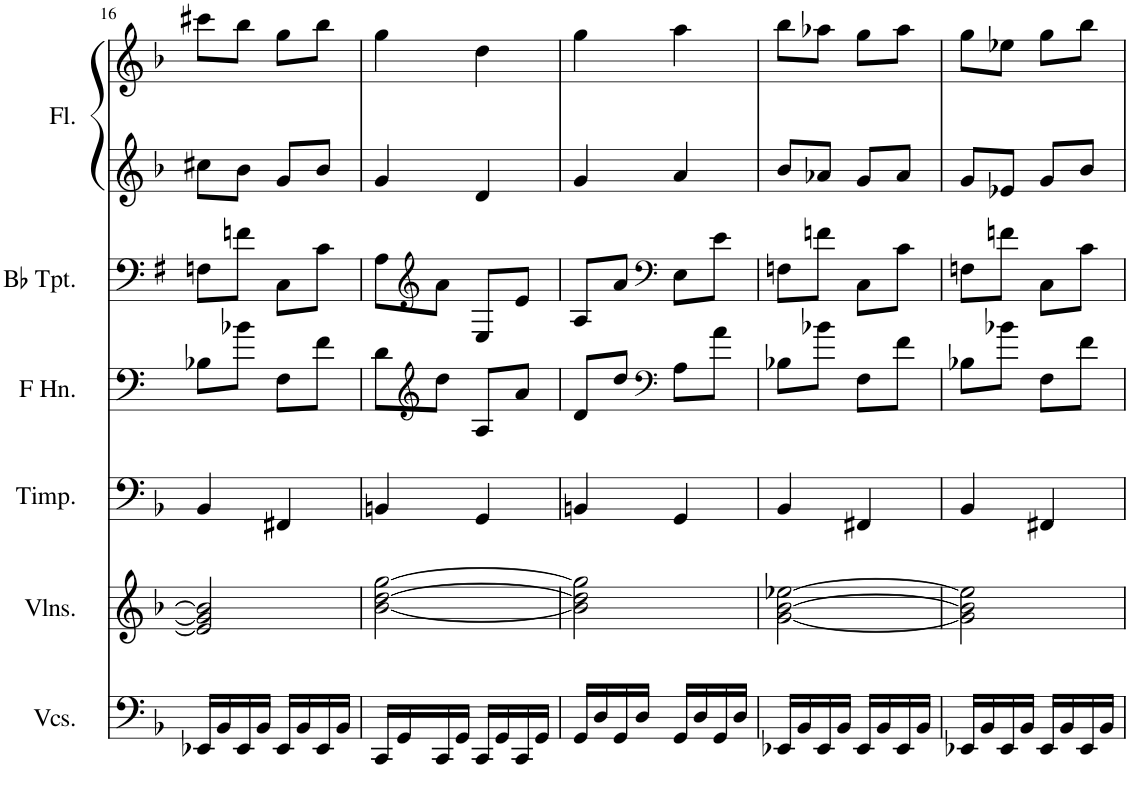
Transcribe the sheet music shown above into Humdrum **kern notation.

**kern	**kern	**kern	**kern	**kern	**kern	**kern
*part6	*part5	*part4	*part3	*part2	*part1	*part1
*staff7	*staff6	*staff5	*staff4	*staff3	*staff2	*staff1
*I"Violoncellos	*I"Violins	*I"Timpani	*I"Horn in F	*I"Bb Trumpet	*I"Flute	*
*I'Vcs.	*I'Vlns.	*I'Timp.	*	*I'Bb Tpt.	*I'Fl.	*
!!LO:PB:g=z
*clefF4	*clefG2	*clefF4	*clefF4	*clefF4	*clefG2	*clefG2
*	*	*	*Trd4c7	*Trd1c2	*	*
*k[b-]	*k[b-]	*k[b-]	*k[]	*k[f#]	*k[b-]	*k[b-]
*M2/4	*M2/4	*M2/4	*M2/4	*M2/4	*M2/4	*M2/4
=16	=16	=16	=16	=16	=16	=16
16EE-X/LL	2e-/] 2g/] 2b-/]	4BB-/	8B-X\L	8Fn\L	8cc#X\L	8ccc#X\L
16BB-/	.	.	.	.	.	.
16EE-/	.	.	8b-X\J	8fn\J	8b-\J	8bb-\J
16BB-/JJ	.	.	.	.	.	.
16EE-/LL	.	4FF#X/	8F\L	8C\L	8g/L	8gg\L
16BB-/	.	.	.	.	.	.
16EE-/	.	.	8f\J	8c\J	8b-/J	8bb-\J
16BB-/JJ	.	.	.	.	.	.
=17	=17	=17	=17	=17	=17	=17
16CC/LL	[2b-\ [2dd\ [2gg\	4BBn/	8d\L	8A\L	4g/	4gg\
16GG/	.	.	.	.	.	.
*	*	*	*clefG2	*clefG2	*	*
16CC/	.	.	8dd\J	8a\J	.	.
16GG/JJ	.	.	.	.	.	.
16CC/LL	.	4GG/	8A/L	8E/L	4d/	4dd\
16GG/	.	.	.	.	.	.
16CC/	.	.	8a/J	8e/J	.	.
16GG/JJ	.	.	.	.	.	.
=18	=18	=18	=18	=18	=18	=18
16GG/LL	2b-\] 2dd\] 2gg\]	4BBn/	8d/L	8A/L	4g/	4gg\
16D/	.	.	.	.	.	.
16GG/	.	.	8dd/J	8a/J	.	.
16D/JJ	.	.	.	.	.	.
*	*	*	*clefF4	*clefF4	*	*
16GG/LL	.	4GG/	8A\L	8E\L	4a/	4aa\
16D/	.	.	.	.	.	.
16GG/	.	.	8a\J	8e\J	.	.
16D/JJ	.	.	.	.	.	.
=19	=19	=19	=19	=19	=19	=19
16EE-X/LL	[2g\ [2b-\ [2ee-X\	4BB-/	8B-X\L	8Fn\L	8b-/L	8bb-\L
16BB-/	.	.	.	.	.	.
16EE-/	.	.	8b-X\J	8fn\J	8a-X/J	8aa-X\J
16BB-/JJ	.	.	.	.	.	.
16EE-/LL	.	4FF#X/	8F\L	8C\L	8g/L	8gg\L
16BB-/	.	.	.	.	.	.
16EE-/	.	.	8f\J	8c\J	8a-/J	8aa-\J
16BB-/JJ	.	.	.	.	.	.
=20	=20	=20	=20	=20	=20	=20
16EE-X/LL	2g\] 2b-\] 2ee-\]	4BB-/	8B-X\L	8Fn\L	8g/L	8gg\L
16BB-/	.	.	.	.	.	.
16EE-/	.	.	8b-X\J	8fn\J	8e-X/J	8ee-X\J
16BB-/JJ	.	.	.	.	.	.
16EE-/LL	.	4FF#X/	8F\L	8C\L	8g/L	8gg\L
16BB-/	.	.	.	.	.	.
16EE-/	.	.	8f\J	8c\J	8b-/J	8bb-\J
16BB-/JJ	.	.	.	.	.	.
=	=	=	=	=	=	=
*-	*-	*-	*-	*-	*-	*-
